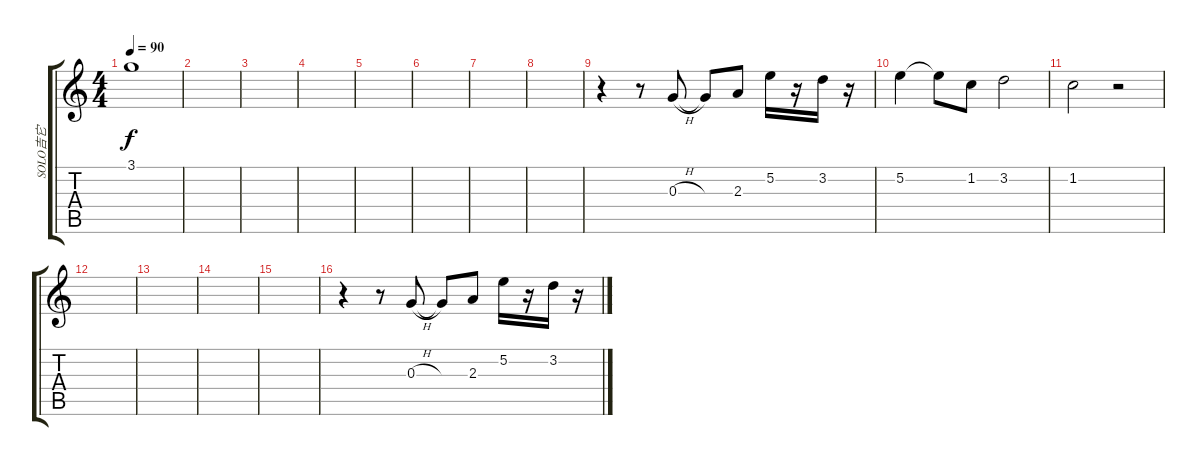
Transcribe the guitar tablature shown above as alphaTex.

\track ("SOLO吉它" "SOLO吉它") {instrument overdrivenguitar}
\staff {score tabs}
\tuning (E4 B3 G3 D3 A2 E2) {hide}
\ts (4 4)
\tempo 90
\clef g2
\ks c
3.1{t}.1{dy f} |
|
|
|
|
|
|
|
r.4 r.8 0.3{h}.8 0.3{t}.8 2.3.8 5.2.16 r.16 3.2.16 r.16 |
5.2.4 5.2{t}.8 1.2.8 3.2.2 |
1.2.2 r.2 |
|
|
|
|
r.4 r.8 0.3{h}.8 0.3{t}.8 2.3.8 5.2.16 r.16 3.2.16 r.16
